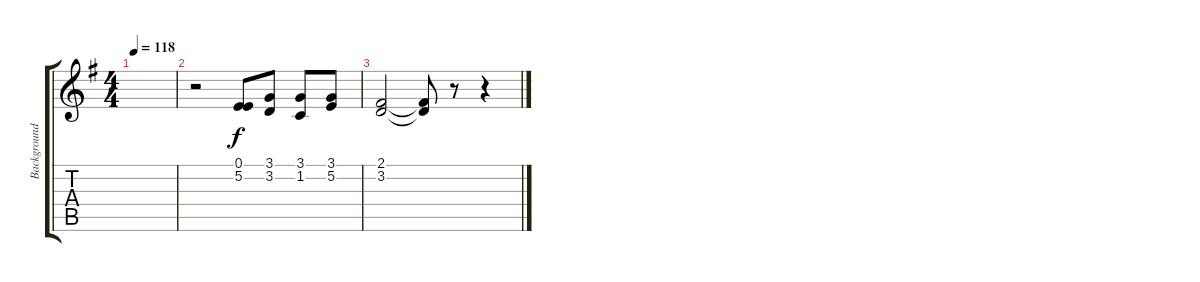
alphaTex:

\track ("Background Vocal" "Background") {instrument choiraahs}
\staff {score tabs}
\tuning (E4 B3 G3 D3 A2 E2) {hide}
\ts (4 4)
\tempo 118
\clef g2
\ks g
|
r.2 (0.1 5.2).8 (3.1 3.2).8 (3.1 1.2).8 (3.1 5.2).8 |
(2.1 3.2).2 (2.1{t} 3.2{t}).8 r.8 r.4
